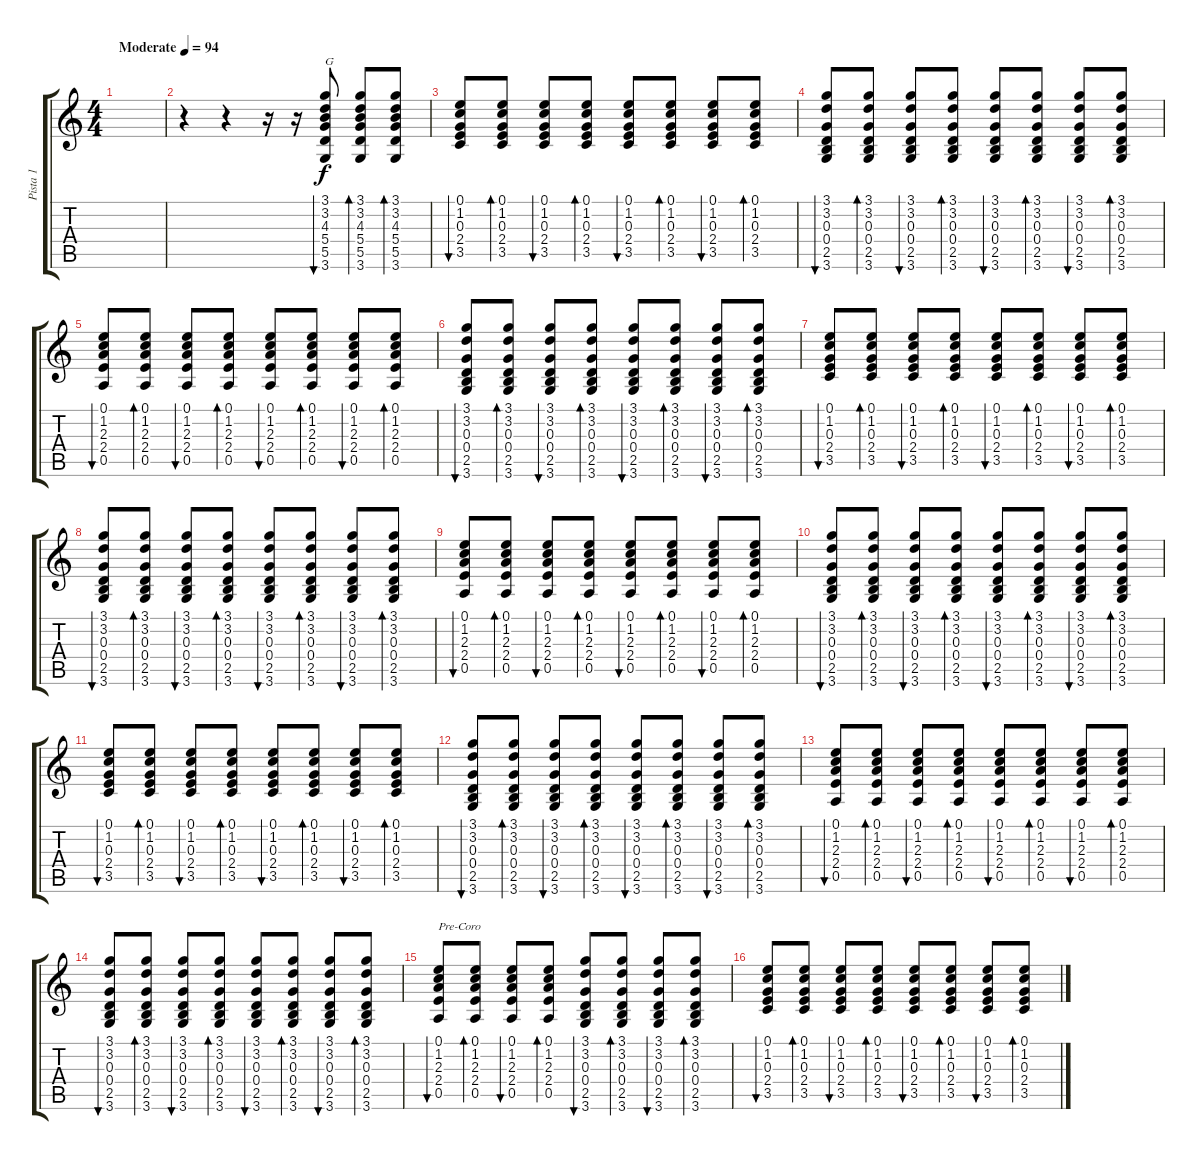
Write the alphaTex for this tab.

\track ("Pista 1" "Pista 1") {instrument electricguitarjazz}
\staff {score tabs}
\tuning (E4 B3 G3 D3 A2 E2) {hide}
\ts (4 4)
\tempo (94 "Moderate")
\clef g2
\ks c
|
r.4 r.4 r.16 r.16 (3.1 3.2 4.3 5.4 5.5 3.6).8{bu 30 txt "G"} (3.1 3.2 4.3 5.4 5.5 3.6).8{bd 30} (3.1 3.2 4.3 5.4 5.5 3.6).8{bd 30} |
(0.1 1.2 0.3 2.4 3.5).8{bu 30} (0.1 1.2 0.3 2.4 3.5).8{bd 30} (0.1 1.2 0.3 2.4 3.5).8{bu 30} (0.1 1.2 0.3 2.4 3.5).8{bd 30} (0.1 1.2 0.3 2.4 3.5).8{bu 30} (0.1 1.2 0.3 2.4 3.5).8{bd 30} (0.1 1.2 0.3 2.4 3.5).8{bu 30} (0.1 1.2 0.3 2.4 3.5).8{bd 30} |
(3.1 3.2 0.3 0.4 2.5 3.6).8{bu 30} (3.1 3.2 0.3 0.4 2.5 3.6).8{bd 30} (3.1 3.2 0.3 0.4 2.5 3.6).8{bu 30} (3.1 3.2 0.3 0.4 2.5 3.6).8{bd 30} (3.1 3.2 0.3 0.4 2.5 3.6).8{bu 30} (3.1 3.2 0.3 0.4 2.5 3.6).8{bd 30} (3.1 3.2 0.3 0.4 2.5 3.6).8{bu 30} (3.1 3.2 0.3 0.4 2.5 3.6).8{bd 30} |
(0.1 1.2 2.3 2.4 0.5).8{bu 30} (0.1 1.2 2.3 2.4 0.5).8{bd 30} (0.1 1.2 2.3 2.4 0.5).8{bu 30} (0.1 1.2 2.3 2.4 0.5).8{bd 30} (0.1 1.2 2.3 2.4 0.5).8{bu 30} (0.1 1.2 2.3 2.4 0.5).8{bd 30} (0.1 1.2 2.3 2.4 0.5).8{bu 30} (0.1 1.2 2.3 2.4 0.5).8{bd 30} |
(3.1 3.2 0.3 0.4 2.5 3.6).8{bu 30} (3.1 3.2 0.3 0.4 2.5 3.6).8{bd 30} (3.1 3.2 0.3 0.4 2.5 3.6).8{bu 30} (3.1 3.2 0.3 0.4 2.5 3.6).8{bd 30} (3.1 3.2 0.3 0.4 2.5 3.6).8{bu 30} (3.1 3.2 0.3 0.4 2.5 3.6).8{bd 30} (3.1 3.2 0.3 0.4 2.5 3.6).8{bu 30} (3.1 3.2 0.3 0.4 2.5 3.6).8{bd 30} |
(0.1 1.2 0.3 2.4 3.5).8{bu 30} (0.1 1.2 0.3 2.4 3.5).8{bd 30} (0.1 1.2 0.3 2.4 3.5).8{bu 30} (0.1 1.2 0.3 2.4 3.5).8{bd 30} (0.1 1.2 0.3 2.4 3.5).8{bu 30} (0.1 1.2 0.3 2.4 3.5).8{bd 30} (0.1 1.2 0.3 2.4 3.5).8{bu 30} (0.1 1.2 0.3 2.4 3.5).8{bd 30} |
(3.1 3.2 0.3 0.4 2.5 3.6).8{bu 30} (3.1 3.2 0.3 0.4 2.5 3.6).8{bd 30} (3.1 3.2 0.3 0.4 2.5 3.6).8{bu 30} (3.1 3.2 0.3 0.4 2.5 3.6).8{bd 30} (3.1 3.2 0.3 0.4 2.5 3.6).8{bu 30} (3.1 3.2 0.3 0.4 2.5 3.6).8{bd 30} (3.1 3.2 0.3 0.4 2.5 3.6).8{bu 30} (3.1 3.2 0.3 0.4 2.5 3.6).8{bd 30} |
(0.1 1.2 2.3 2.4 0.5).8{bu 30} (0.1 1.2 2.3 2.4 0.5).8{bd 30} (0.1 1.2 2.3 2.4 0.5).8{bu 30} (0.1 1.2 2.3 2.4 0.5).8{bd 30} (0.1 1.2 2.3 2.4 0.5).8{bu 30} (0.1 1.2 2.3 2.4 0.5).8{bd 30} (0.1 1.2 2.3 2.4 0.5).8{bu 30} (0.1 1.2 2.3 2.4 0.5).8{bd 30} |
(3.1 3.2 0.3 0.4 2.5 3.6).8{bu 30} (3.1 3.2 0.3 0.4 2.5 3.6).8{bd 30} (3.1 3.2 0.3 0.4 2.5 3.6).8{bu 30} (3.1 3.2 0.3 0.4 2.5 3.6).8{bd 30} (3.1 3.2 0.3 0.4 2.5 3.6).8{bu 30} (3.1 3.2 0.3 0.4 2.5 3.6).8{bd 30} (3.1 3.2 0.3 0.4 2.5 3.6).8{bu 30} (3.1 3.2 0.3 0.4 2.5 3.6).8{bd 30} |
(0.1 1.2 0.3 2.4 3.5).8{bu 30} (0.1 1.2 0.3 2.4 3.5).8{bd 30} (0.1 1.2 0.3 2.4 3.5).8{bu 30} (0.1 1.2 0.3 2.4 3.5).8{bd 30} (0.1 1.2 0.3 2.4 3.5).8{bu 30} (0.1 1.2 0.3 2.4 3.5).8{bd 30} (0.1 1.2 0.3 2.4 3.5).8{bu 30} (0.1 1.2 0.3 2.4 3.5).8{bd 30} |
(3.1 3.2 0.3 0.4 2.5 3.6).8{bu 30} (3.1 3.2 0.3 0.4 2.5 3.6).8{bd 30} (3.1 3.2 0.3 0.4 2.5 3.6).8{bu 30} (3.1 3.2 0.3 0.4 2.5 3.6).8{bd 30} (3.1 3.2 0.3 0.4 2.5 3.6).8{bu 30} (3.1 3.2 0.3 0.4 2.5 3.6).8{bd 30} (3.1 3.2 0.3 0.4 2.5 3.6).8{bu 30} (3.1 3.2 0.3 0.4 2.5 3.6).8{bd 30} |
(0.1 1.2 2.3 2.4 0.5).8{bu 30} (0.1 1.2 2.3 2.4 0.5).8{bd 30} (0.1 1.2 2.3 2.4 0.5).8{bu 30} (0.1 1.2 2.3 2.4 0.5).8{bd 30} (0.1 1.2 2.3 2.4 0.5).8{bu 30} (0.1 1.2 2.3 2.4 0.5).8{bd 30} (0.1 1.2 2.3 2.4 0.5).8{bu 30} (0.1 1.2 2.3 2.4 0.5).8{bd 30} |
(3.1 3.2 0.3 0.4 2.5 3.6).8{bu 30} (3.1 3.2 0.3 0.4 2.5 3.6).8{bd 30} (3.1 3.2 0.3 0.4 2.5 3.6).8{bu 30} (3.1 3.2 0.3 0.4 2.5 3.6).8{bd 30} (3.1 3.2 0.3 0.4 2.5 3.6).8{bu 30} (3.1 3.2 0.3 0.4 2.5 3.6).8{bd 30} (3.1 3.2 0.3 0.4 2.5 3.6).8{bu 30} (3.1 3.2 0.3 0.4 2.5 3.6).8{bd 30} |
(0.1 1.2 2.3 2.4 0.5).8{bu 30 txt "Pre-Coro"} (0.1 1.2 2.3 2.4 0.5).8{bd 30} (0.1 1.2 2.3 2.4 0.5).8{bu 30} (0.1 1.2 2.3 2.4 0.5).8{bd 30} (3.1 3.2 0.3 0.4 2.5 3.6).8{bu 30} (3.1 3.2 0.3 0.4 2.5 3.6).8{bd 30} (3.1 3.2 0.3 0.4 2.5 3.6).8{bu 30} (3.1 3.2 0.3 0.4 2.5 3.6).8{bd 30} |
(0.1 1.2 0.3 2.4 3.5).8{bu 30} (0.1 1.2 0.3 2.4 3.5).8{bd 30} (0.1 1.2 0.3 2.4 3.5).8{bu 30} (0.1 1.2 0.3 2.4 3.5).8{bd 30} (0.1 1.2 0.3 2.4 3.5).8{bu 30} (0.1 1.2 0.3 2.4 3.5).8{bd 30} (0.1 1.2 0.3 2.4 3.5).8{bu 30} (0.1 1.2 0.3 2.4 3.5).8{bd 30}
